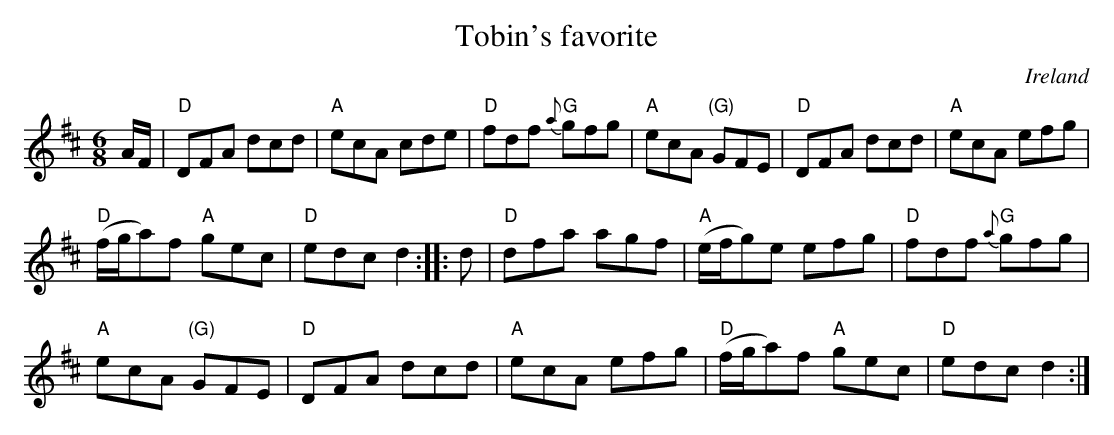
X:1
T:Tobin's favorite
O:Ireland
M:6/8
L:1/8
K:D
A/F/|\
"D"DFA dcd|"A"ecA cde|"D"fdf "G"{a}gfg|"A"ecA "(G)"GFE|\
"D"DFA dcd|"A"ecA efg|
"D"(f/g/a)f "A"gec|"D"edc d2:|\
|:d|\
"D"dfa agf|"A"(e/f/g)e efg|"D"fdf "G"{a}gfg|
"A"ecA "(G)"GFE|\
"D"DFA dcd|"A"ecA efg|"D"(f/g/a)f "A"gec|"D"edc d2:|
